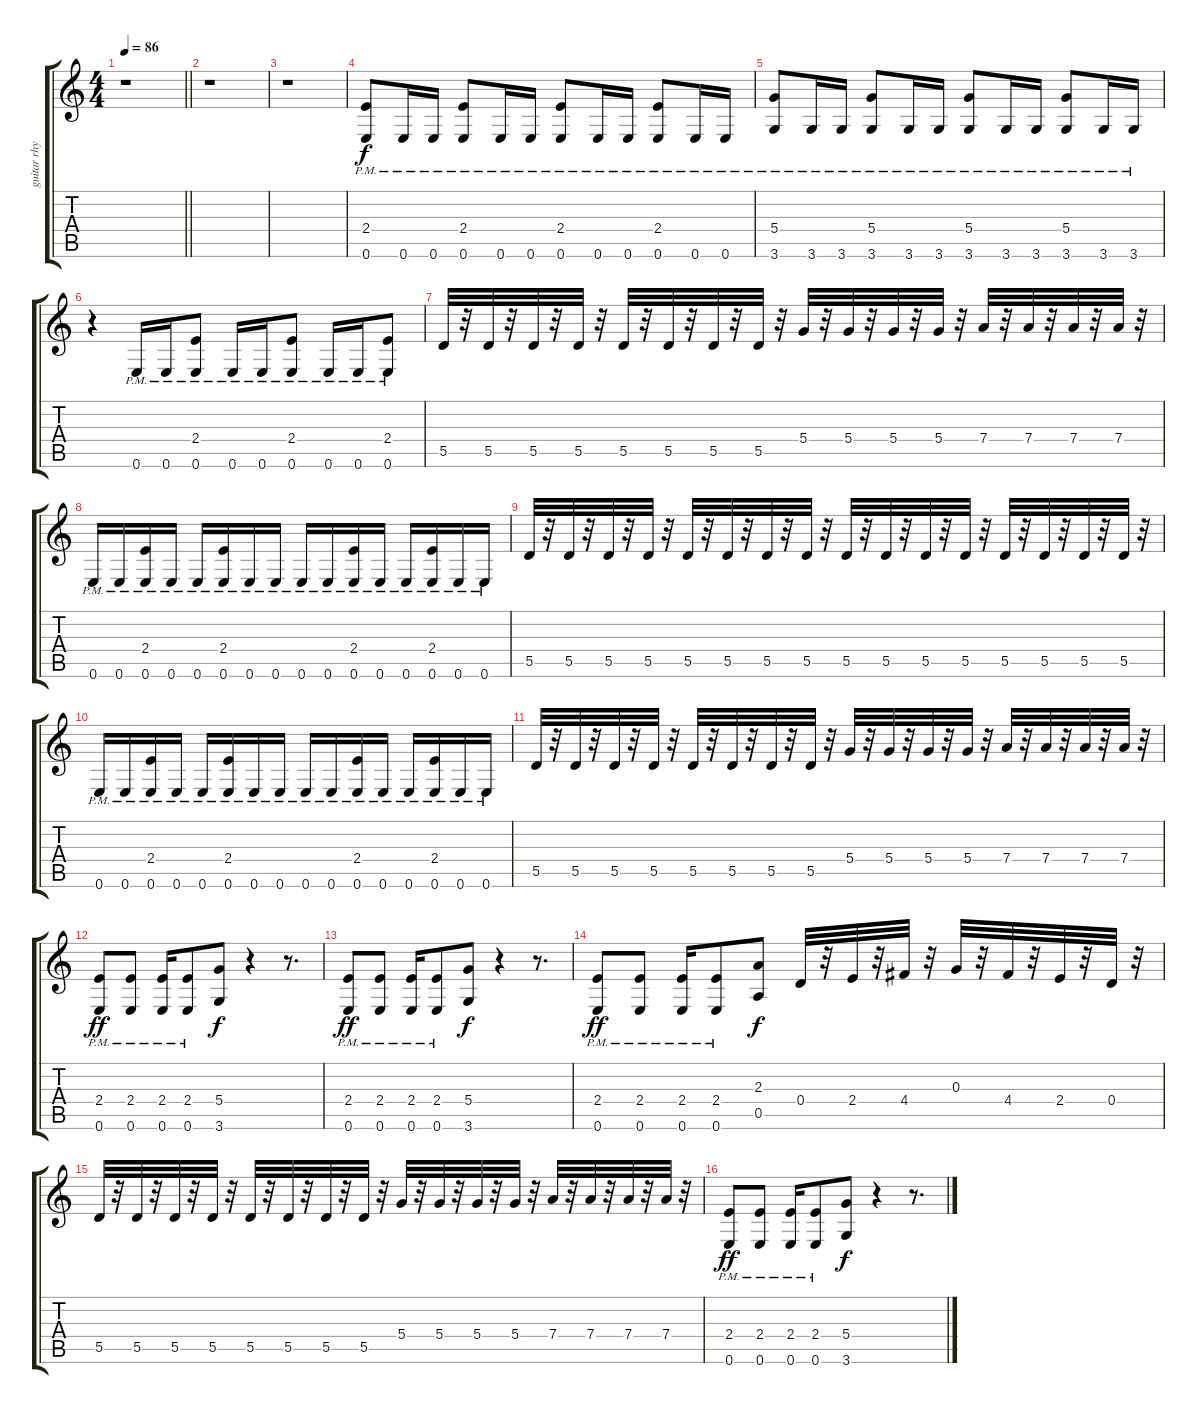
\track ("guitar rhythm right" "guitar rhy") {instrument distortionguitar}
\staff {score tabs}
\tuning (E4 B3 G3 D3 A2 E2) {hide}
\ts (4 4)
\tempo 86
\clef g2
\barLineRight lightlight
\ks c
r.1{dy f instrument distortionguitar} |
r.1 |
r.1 |
(2.4 0.6{pm}).8 0.6{pm}.16 0.6{pm}.16 (2.4 0.6{pm}).8 0.6{pm}.16 0.6{pm}.16 (2.4 0.6{pm}).8 0.6{pm}.16 0.6{pm}.16 (2.4 0.6{pm}).8 0.6{pm}.16 0.6{pm}.16 |
(5.4 3.6{pm}).8 3.6{pm}.16 3.6{pm}.16 (5.4 3.6{pm}).8 3.6{pm}.16 3.6{pm}.16 (5.4 3.6{pm}).8 3.6{pm}.16 3.6{pm}.16 (5.4 3.6{pm}).8 3.6{pm}.16 3.6{pm}.16 |
r.4 0.6{pm}.16 0.6{pm}.16 (2.4 0.6{pm}).8 0.6{pm}.16 0.6{pm}.16 (2.4 0.6{pm}).8 0.6{pm}.16 0.6{pm}.16 (2.4 0.6{pm}).8 |
5.5.32 r.32 5.5.32 r.32 5.5.32 r.32 5.5.32 r.32 5.5.32 r.32 5.5.32 r.32 5.5.32 r.32 5.5.32 r.32 5.4.32 r.32 5.4.32 r.32 5.4.32 r.32 5.4.32 r.32 7.4.32 r.32 7.4.32 r.32 7.4.32 r.32 7.4.32 r.32 |
0.6{pm}.16 0.6{pm}.16 (2.4 0.6{pm}).16 0.6{pm}.16 0.6{pm}.16 (2.4 0.6{pm}).16 0.6{pm}.16 0.6{pm}.16 0.6{pm}.16 0.6{pm}.16 (2.4 0.6{pm}).16 0.6{pm}.16 0.6{pm}.16 (2.4 0.6{pm}).16 0.6{pm}.16 0.6{pm}.16 |
5.5.32 r.32 5.5.32 r.32 5.5.32 r.32 5.5.32 r.32 5.5.32 r.32 5.5.32 r.32 5.5.32 r.32 5.5.32 r.32 5.5.32 r.32 5.5.32 r.32 5.5.32 r.32 5.5.32 r.32 5.5.32 r.32 5.5.32 r.32 5.5.32 r.32 5.5.32 r.32 |
0.6{pm}.16 0.6{pm}.16 (2.4 0.6{pm}).16 0.6{pm}.16 0.6{pm}.16 (2.4 0.6{pm}).16 0.6{pm}.16 0.6{pm}.16 0.6{pm}.16 0.6{pm}.16 (2.4 0.6{pm}).16 0.6{pm}.16 0.6{pm}.16 (2.4 0.6{pm}).16 0.6{pm}.16 0.6{pm}.16 |
5.5.32 r.32 5.5.32 r.32 5.5.32 r.32 5.5.32 r.32 5.5.32 r.32 5.5.32 r.32 5.5.32 r.32 5.5.32 r.32 5.4.32 r.32 5.4.32 r.32 5.4.32 r.32 5.4.32 r.32 7.4.32 r.32 7.4.32 r.32 7.4.32 r.32 7.4.32 r.32 |
(2.4{pm} 0.6{pm}).8{dy ff} (2.4{pm} 0.6{pm}).8 (2.4{pm} 0.6{pm}).16 (2.4{pm} 0.6{pm}).8 (5.4 3.6).8{dy f} r.4 r.8{d} |
(2.4{pm} 0.6{pm}).8{dy ff} (2.4{pm} 0.6{pm}).8 (2.4{pm} 0.6{pm}).16 (2.4{pm} 0.6{pm}).8 (5.4 3.6).8{dy f} r.4 r.8{d} |
(2.4{pm} 0.6{pm}).8{dy ff} (2.4{pm} 0.6{pm}).8 (2.4{pm} 0.6{pm}).16 (2.4{pm} 0.6{pm}).8 (2.3 0.5).8{dy f} 0.4.32 r.32 2.4.32 r.32 4.4.32 r.32 0.3.32 r.32 4.4.32 r.32 2.4.32 r.32 0.4.32 r.32 |
5.5.32 r.32 5.5.32 r.32 5.5.32 r.32 5.5.32 r.32 5.5.32 r.32 5.5.32 r.32 5.5.32 r.32 5.5.32 r.32 5.4.32 r.32 5.4.32 r.32 5.4.32 r.32 5.4.32 r.32 7.4.32 r.32 7.4.32 r.32 7.4.32 r.32 7.4.32 r.32 |
(2.4{pm} 0.6{pm}).8{dy ff} (2.4{pm} 0.6{pm}).8 (2.4{pm} 0.6{pm}).16 (2.4{pm} 0.6{pm}).8 (5.4 3.6).8{dy f} r.4 r.8{d}
